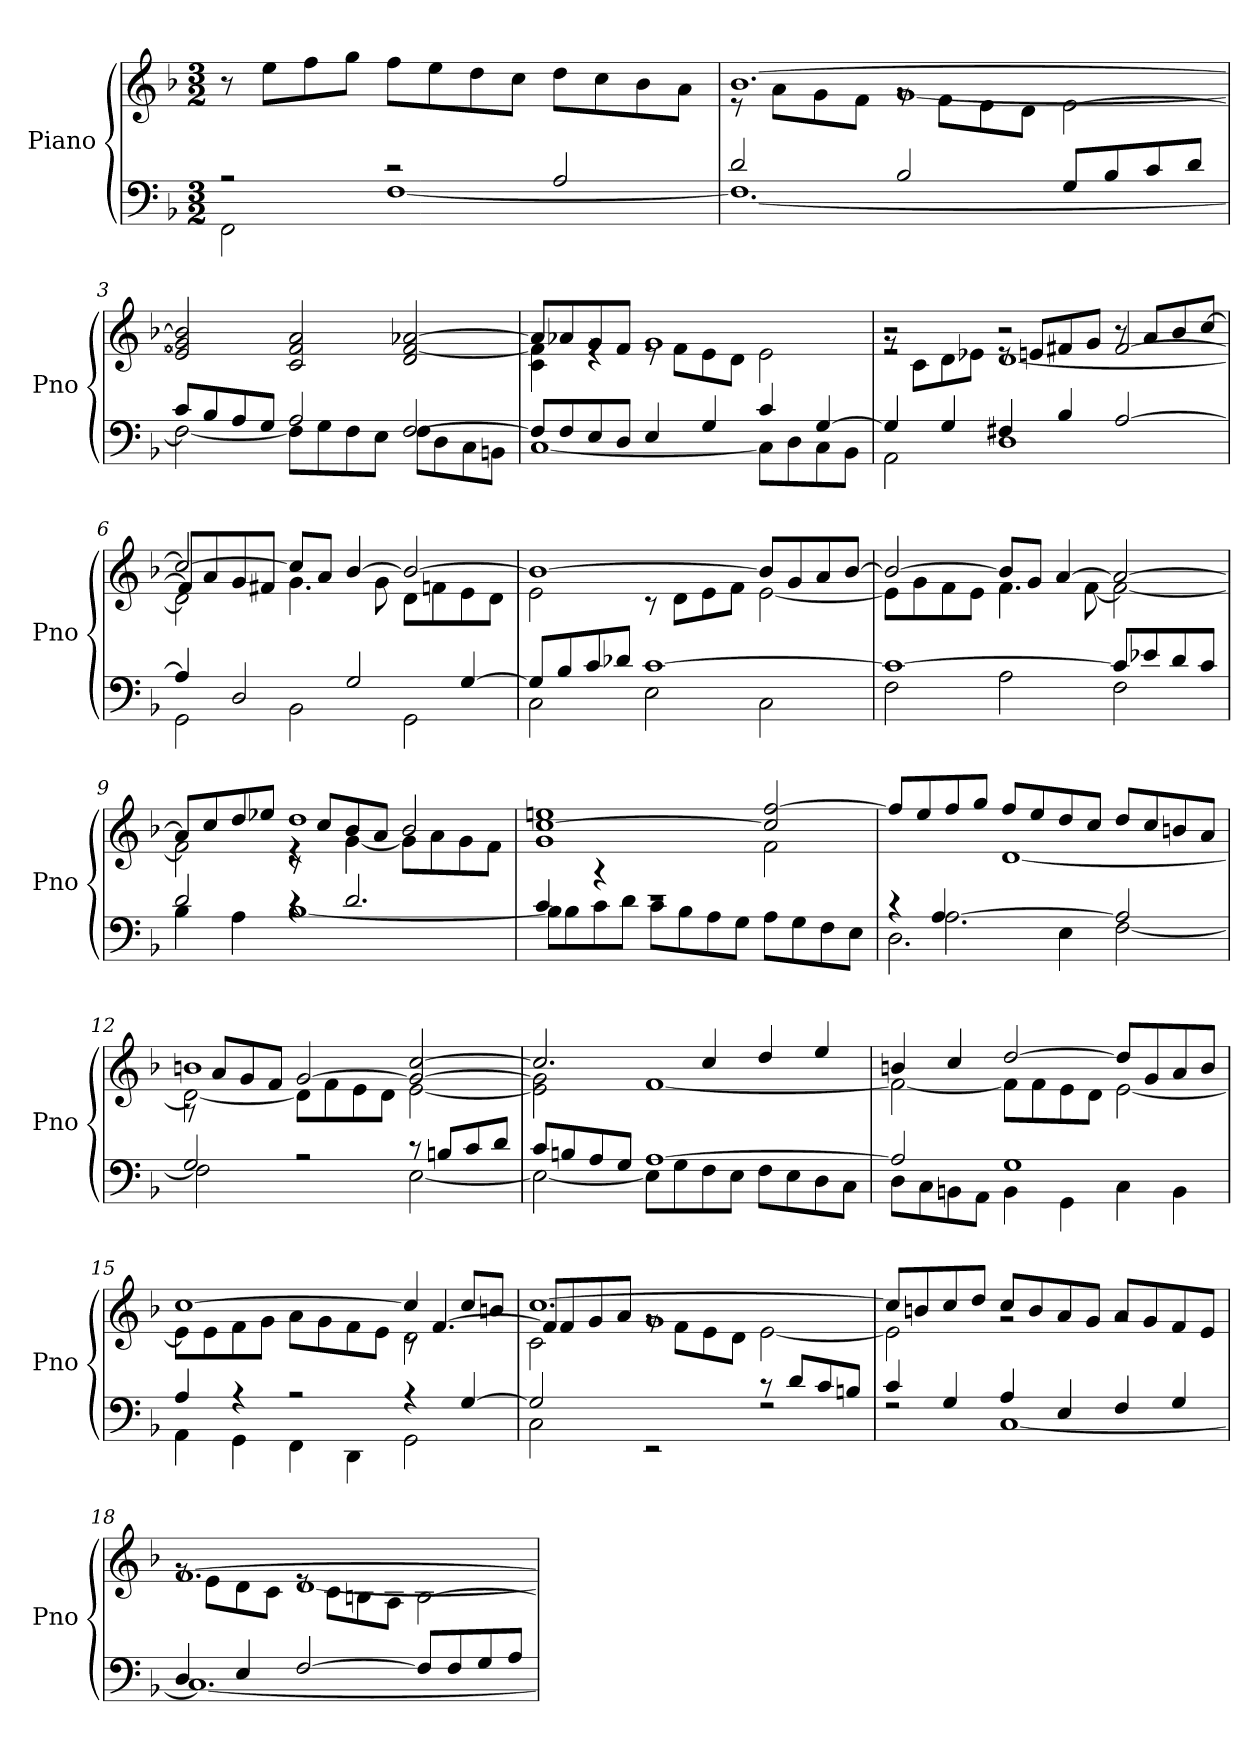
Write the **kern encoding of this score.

**kern	**kern
*part1	*part1
*staff2	*staff1
*I"Piano	*
*I'Pno	*
*clefF4	*clefG2
*k[b-]	*k[b-]
*M3/2	*M3/2
=1	=1
*^	*
2r	2FF\	8r
.	.	8ee\L
.	.	8ff\
.	.	8gg\J
2r	[1F	8ff\L
.	.	8ee\
.	.	8dd\
.	.	8cc\J
2A/	.	8dd\L
.	.	8cc\
.	.	8b-\
.	.	8a\J
=2	=2	=2
*	*	*^
*	*	*	*^
2d/	1.F_	[1.b-	8r	2ryy
.	.	.	8a\L	.
.	.	.	8g\	.
.	.	.	8f\J	.
2B-/	.	.	[1g	8rg
.	.	.	.	8f\L
.	.	.	.	8e\
.	.	.	.	8d\J
8G/L	.	.	.	[2e\
8B-/	.	.	.	.
8c/	.	.	.	.
8d/J	.	.	.	.
*	*	*v	*v	*v
=3	=3	=3
8c/L	2F\_	2e/] 2g/] 2b-/]
8B-/	.	.
8A/	.	.
8G/J	.	.
2A/	8F\L]	2c/ 2f/ 2a/
.	8G\	.
.	8F\	.
.	8E\J	.
[2F/	8F\L	2d/ [2f/ [2a-X/
.	8D\	.
.	8C\	.
.	8BBn\J	.
!!LO:LB:g=z
=4	=4	=4
*	*	*^
8F/L]	[1C	8a-/L]	4c\ 4f\]
8F/	.	8a-X/	.
8E/	.	8g/	4re
8D/J	.	8f/J	.
4E/	.	1g	8re
.	.	.	8f\L
4G/	.	.	8e\
.	.	.	8d\J
4c/	8C\L]	.	2e\
.	8D\	.	.
[4G/	8C\	.	.
.	8BB-\J	.	.
=5	=5	=5	=5
*	*	*	*^
4G/]	2AA\	2r	8rg	2re
.	.	.	8c\L	.
4G/	.	.	8d\	.
.	.	.	8e-X\J	.
4F#X/	1D	2r	[1d	8re
.	.	.	.	8en/L
4B-/	.	.	.	8f#X/
.	.	.	.	8g/J
[2A/	.	8r	.	[2f#/
.	.	8a/L	.	.
.	.	8b-/	.	.
.	.	[8cc/J	.	.
=6	=6	=6	=6	=6
4A/]	2GG\	2cc/_	2d\]	8f#/L]
.	.	.	.	8a/
2D/	.	.	.	8g/
.	.	.	.	8f#X/J
.	2BB-\	8cc/L]	4.g\	1ryy
.	.	8a/J	.	.
2G/	.	[4b-/	.	.
.	.	.	8g\	.
.	2GG\	2b-/_	8d\L	.
.	.	.	8fn\	.
[4G/	.	.	8e\	.
.	.	.	8d\J	.
*	*	*	*v	*v
!!LO:LB:g=z
=7	=7	=7	=7
8G/L]	2C\	1b-_	2e\
8B-/	.	.	.
8c/	.	.	.
8d-X/J	.	.	.
[1c	2E\	.	8r
.	.	.	8d\L
.	.	.	8e\
.	.	.	8f\J
.	2C\	8b-/L]	[2e\
.	.	8g/	.
.	.	8a/	.
.	.	[8b-/J	.
=8	=8	=8	=8
1c_	2F\	2b-/_	8e\L]
.	.	.	8g\
.	.	.	8f\
.	.	.	8e\J
.	2A\	8b-/L]	4.f\
.	.	8g/J	.
.	.	[4a/	.
.	.	.	[8f\
8c/L]	2F\	2a/_	2f\_
8e-X/	.	.	.
8d/	.	.	.
8c/J	.	.	.
=9	=9	=9	=9
*	*	*	*^
2d/	4B-\	8a/L]	2f\]	2ryy
.	.	8cc/	.	.
.	4A\	8dd/	.	.
.	.	8ee-X/J	.	.
4rc	[1B-	1dd	4re	8rc
.	.	.	.	8cc/L
2.d/	.	.	[4g\	8b-/
.	.	.	.	8a/J
.	.	.	8g\L]	2b-/
.	.	.	8a\	.
.	.	.	8g\	.
.	.	.	8f\J	.
*	*	*	*v	*v
!!LO:LB:g=z
=10	=10	=10	=10
4c/	8B-\L]	[1cc 1een	1g
.	8B-\	.	.
4r	8c\	.	.
.	8d\J	.	.
1r	8c\L	.	.
.	8B-\	.	.
.	8A\	.	.
.	8G\J	.	.
.	8A\L	2cc/] [2ff/	2f\
.	8G\	.	.
.	8F\	.	.
.	8E\J	.	.
=11	=11	=11	=11
*	*^	*	*
4r	2.D\	4ryy	8ff/L]	2ryy
.	.	.	8ee/	.
[2.A\	.	4A/	8ff/	.
.	.	.	8gg/J	.
.	.	1ryy	8ff/L	[1d
.	.	.	8ee/	.
.	4E\	.	8dd/	.
.	.	.	8cc/J	.
2A/]	[2F\	.	8dd/L	.
.	.	.	8cc/	.
.	.	.	8bn/	.
.	.	.	8a/J	.
*	*v	*v	*	*
=12	=12	=12	=12
*	*	*	*^
2G/	2F\]	1bn	2d\_	8rA
.	.	.	.	8a/L
.	.	.	.	8g/
.	.	.	.	8f/J
2r	2rA	.	8d\L]	[2g/
.	.	.	8f\	.
.	.	.	8e\	.
.	.	.	8d\J	.
8r	[2E\	2g/_ [2cc/	[2e\	2ryy
8Bn/L	.	.	.	.
8c/	.	.	.	.
8d/J	.	.	.	.
*	*	*	*v	*v
!!LO:LB:g=z
=13	=13	=13	=13
8c/L	2E\_	2.cc/]	2e\] 2g\]
8Bn/	.	.	.
8A/	.	.	.
8G/J	.	.	.
[1A	8E\L]	.	[1f
.	8G\	.	.
.	8F\	4cc/	.
.	8E\J	.	.
.	8F\L	4dd/	.
.	8E\	.	.
.	8D\	4ee/	.
.	8C\J	.	.
=14	=14	=14	=14
2A/]	8D\L	4bn/	2f\_
.	8C\	.	.
.	8BBn\	4cc/	.
.	8AA\J	.	.
1G	4BB\	[2dd/	8f\L]
.	.	.	8f\
.	4GG\	.	8e\
.	.	.	8d\J
.	4C\	8dd/L]	[2e\
.	.	8g/	.
.	4BB\	8a/	.
.	.	8b/J	.
=15	=15	=15	=15
*	*	*	*^
4A/	4AA\	[1cc	8e\L]	1ryy
.	.	.	8e\	.
4r	4GG\	.	8f\	.
.	.	.	8g\J	.
2r	4FF\	.	8a\L	.
.	.	.	8g\	.
.	4DD\	.	8f\	.
.	.	.	8e\J	.
4r	2GG\	4cc/]	2d\	8rc
.	.	.	.	[4.f/
[4G/	.	8cc/L	.	.
.	.	8bn/J	.	.
!!LO:PB:g=z	!!	!!
=16	=16	=16	=16	=16
2G/]	2C\	[1.cc	2c\	8f/L]
.	.	.	.	8f/
.	.	.	.	8g/
.	.	.	.	8a/J
2rEE	2ryy	.	8rg	1g
.	.	.	8f\L	.
.	.	.	8e\	.
.	.	.	8d\J	.
8r	2rF	.	[2e\	.
8d/L	.	.	.	.
8c/	.	.	.	.
8Bn/J	.	.	.	.
*	*	*	*v	*v
=17	=17	=17	=17
4c/	2rF	8cc/L]	2e\]
.	.	8bn/	.
4G/	.	8cc/	.
.	.	8dd/J	.
4A/	[1C	8cc/L	2rg
.	.	8b/	.
4E/	.	8a/	.
.	.	8g/J	.
4F/	.	8a/L	2rg
.	.	8g/	.
4G/	.	8f/	.
.	.	8e/J	.
=18	=18	=18	=18
*	*	*	*^
4D/	1.C_	[1.f	8rg	2ryy
.	.	.	8e\L	.
4E/	.	.	8d\	.
.	.	.	8c\J	.
[2F/	.	.	[1d	8re
.	.	.	.	8c\L
.	.	.	.	8Bn\
.	.	.	.	8A\J
8F/L]	.	.	.	[2B\
8F/	.	.	.	.
8G/	.	.	.	.
8A/J	.	.	.	.
*v	*v	*	*	*
*	*v	*v	*v
=	=
*-	*-
